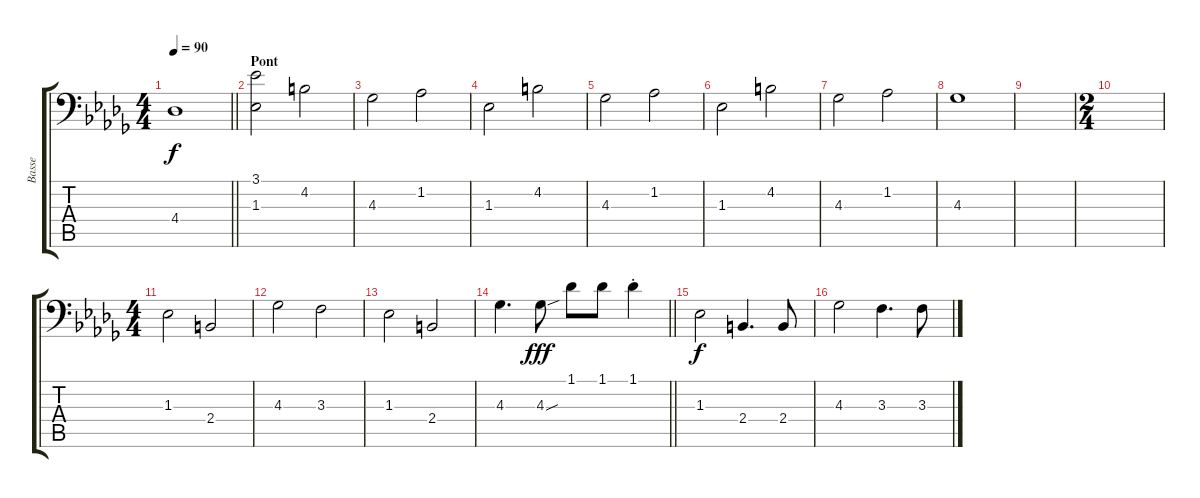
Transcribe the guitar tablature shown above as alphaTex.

\track ("Basse" "Basse") {instrument electricbasspick}
\staff {score tabs}
\tuning (C3 G2 D2 A1 E1 B0) {hide}
\ts (4 4)
\tempo 90
\clef f4
\barLineRight lightlight
\ks db
4.4.1{dy f} |
\section ("" "Pont")
(3.1 1.3).2 4.2.2 |
4.3.2 1.2.2 |
1.3.2 4.2.2 |
4.3.2 1.2.2 |
1.3.2 4.2.2 |
4.3.2 1.2.2 |
4.3.1 |
|
\ts (2 4)
|
\ts (4 4)
1.3.2 2.4.2 |
4.3.2 3.3.2 |
1.3.2 2.4.2 |
\barLineRight lightlight
4.3.4{d} 4.3{sou}.8{dy fff} 1.1.8 1.1.8 1.1{st}.4 |
1.3.2{dy f} 2.4.4{d} 2.4.8 |
4.3.2 3.3.4{d} 3.3.8
